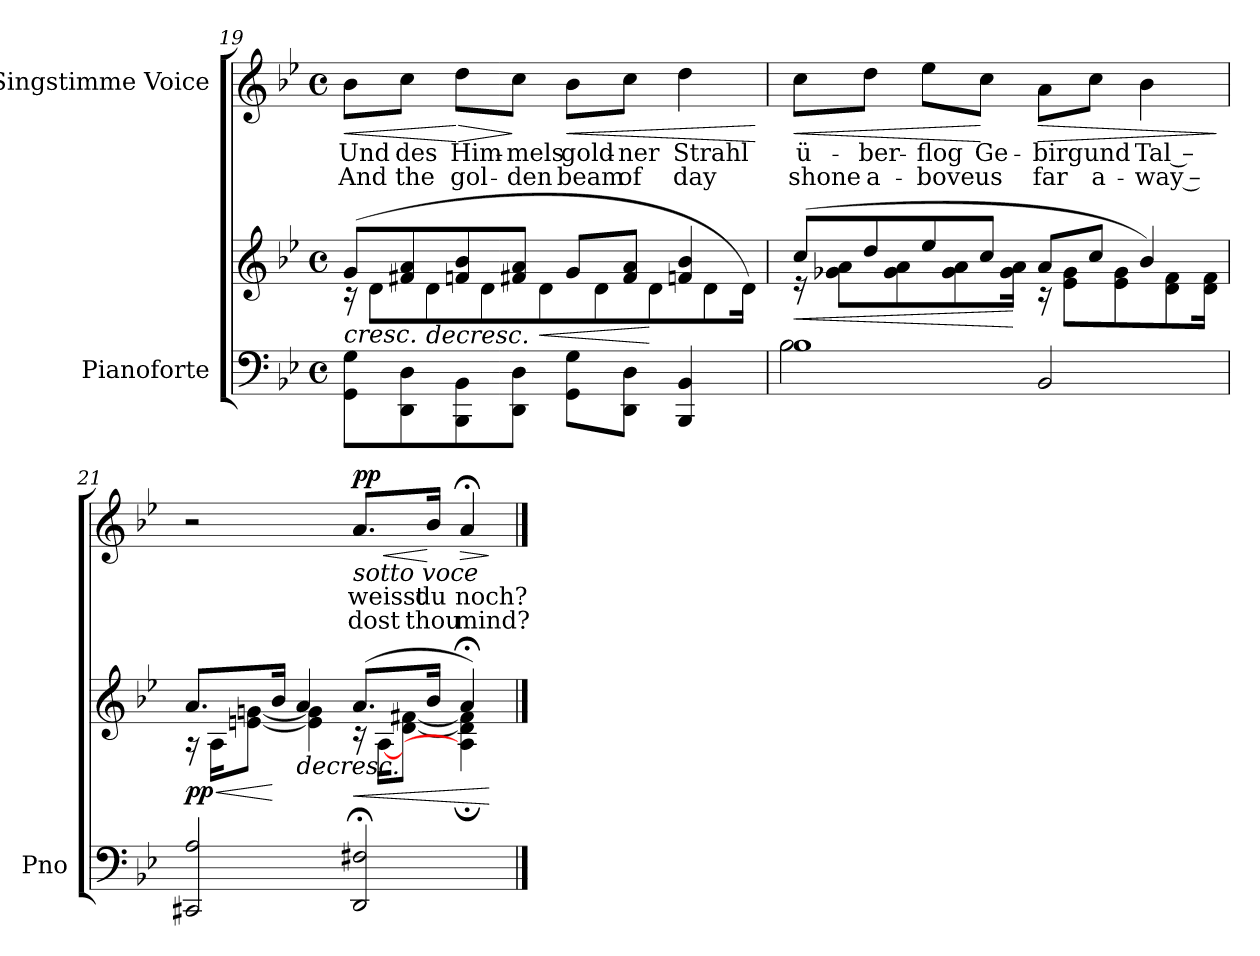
**kern	**kern	**dynam	**kern	**text	**text	**dynam
*part2	*part2	*part2	*part1	*part1	*part1	*part1
*staff3	*staff2	*staff2/3	*staff1	*staff1	*staff1	*staff1
*I"Pianoforte	*	*	*I"Singstimme Voice	*	*	*
*I'Pno	*	*	*	*	*	*
!!LO:LB:g=z
*clefF4	*clefG2	*	*clefG2	*	*	*
*k[b-e-]	*k[b-e-]	*	*k[b-e-]	*	*	*
*M4/4	*M4/4	*	*M4/4	*	*	*
*met(c)	*met(c)	*	*met(c)	*	*	*
=19	=19	=19	=19	=19	=19	=19
!	!	!LO:HP:b	!	!LO:LY:b	!LO:LY:b	!LO:HP:b
*	*^	*	*	*	*	*
8GG\ 8G\L	(8g/L	16r	<	8b-\L	Und	And	<
.	.	8d\L	.	.	.	.	.
!	!	!	!	!	!LO:LY:b	!LO:LY:b	!
8DD\ 8D\	8f#X/ 8a/	.	.	8cc\J	des	the	.
!	!	!	!LO:HP:b	!	!	!	!
.	.	8d\	>	.	.	.	.
!	!	!	!	!	!LO:LY:b	!LO:LY:b	!LO:HP:n=1:b
8BBB-\ 8BB-\	8fn/ 8b-/	.	.	8dd\L	Him-	gol-	[ >
.	.	8d\	.	.	.	.	.
!	!	!	!	!	!LO:LY:b	!LO:LY:b	!
8DD\ 8D\J	8f#X/ 8a/J	.	.	8cc\J	-mels	-den	]
!	!	!	!LO:HP:b	!	!	!	!
.	.	8d\	<	.	.	.	.
!	!	!	!	!	!LO:LY:b	!LO:LY:b	!LO:HP:b
8GG\ 8G\L	8g/L	.	.	8b-\L	gold-	beam	<
.	.	8d\	.	.	.	.	.
!	!	!	!	!	!LO:LY:b	!LO:LY:b	!
8DD\ 8D\J	8f#/ 8a/J	.	.	8cc\J	-ner	of	.
.	.	8d\	[	.	.	.	.
!	!	!	!	!	!LO:LY:b	!LO:LY:b	!
4BBB-/ 4BB-/	4fn/ 4b-/	.	.	4dd\	Strahl	day	.
.	.	8d\	.	.	.	.	.
.	.	16d\Jk)	.	.	.	.	.
*	*v	*v	*	*	*	*	*
.	.	.	.	.	.	[
=20	=20	=20	=20	=20	=20	=20
*^	*	*	*	*	*	*
!	!	!	!LO:HP:b	!	!LO:LY:b	!LO:LY:b	!LO:HP:b
*	*	*^	*	*	*	*	*
1B-	2B-\	(8cc/L	16r	<	8cc\L	ü-	shone	<
.	.	.	8g-X\ 8a\L	.	.	.	.	.
!	!	!	!	!	!	!LO:LY:b	!LO:LY:b	!
.	.	8dd/	.	.	8dd\J	-ber-	a-	.
.	.	.	8g-\ 8a\	.	.	.	.	.
!	!	!	!	!	!	!LO:LY:b	!LO:LY:b	!
.	.	8ee-/	.	.	8ee-\L	-flog	-bove	.
.	.	.	8g-\ 8a\	.	.	.	.	.
!	!	!	!	!	!	!LO:LY:b	!LO:LY:b	!
.	.	8cc/J	.	.	8cc\J	Ge-	us	[
.	.	.	16g-\ 16a\Jk	[	.	.	.	.
!	!	!	!	!	!	!LO:LY:b	!LO:LY:b	!LO:HP:b
.	2BB-/	8a/L	16r	.	8a\L	-birg	far	>
.	.	.	8e-\ 8g-\L	.	.	.	.	.
!	!	!	!	!	!	!LO:LY:b	!LO:LY:b	!
.	.	8cc/J	.	.	8cc\J	und	a-	.
.	.	.	8e-\ 8g-\	.	.	.	.	.
!	!	!	!	!	!	!LO:LY:b	!LO:LY:b	!
.	.	4b-/)	.	.	4b-\	Tal –	-way –	.
.	.	.	8d\ 8f\	.	.	.	.	.
.	.	.	16d\ 16f\Jk	.	.	.	.	.
*v	*v	*	*	*	*	*	*	*
*	*v	*v	*	*	*	*	*
.	.	]	.	.	.	]
=21	=21	=21	=21	=21	=21	=21
!	!	!LO:HP:b	!	!	!	!
*	*^	*	*	*	*	*
!	!	!	!LO:DY:n=1:b	!	!	!	!
2CC#X/ 2A/	8.a/L	16r	< pp	2r	.	.	.
.	.	16A\KL	.	.	.	.	.
.	.	[8en\ [8gn\J	.	.	.	.	.
.	16b-/Jk	.	[	.	.	.	.
!	!	!	!LO:HP:b	!	!	!	!
.	4a/	4e\] 4g\]	>	.	.	.	.
!	!	!	!	!LO:TX:b:i:t=sotto voce	!	!	!
!	!	!	!LO:HP:n=1:b	!	!LO:LY:b	!LO:LY:b	!LO:HP:b
!	!	!	!	!	!	!	!LO:DY:n=1:a
2DD/; 2F#X/;	(8.a/L	16r	[ <	8.a/L	weisst	dost	< pp
.	.	[16A\KL	.	.	.	.	.
.	.	[8d\ [8f#X\J	.	.	.	.	.
!	!	!	!	!	!LO:LY:b	!LO:LY:b	!
.	16b-/Jk	.	]	16b-/Jk	du	thou	[
!	!	!	!	!	!LO:LY:b	!LO:LY:b	!LO:HP:b
.	4a;</)	4A\]; 4d\]; 4f#\];	.	4a;</	noch?	mind?	>
*	*v	*v	*	*	*	*	*
.	.	[	.	.	.	]
==	==	==	==	==	==	==
*-	*-	*-	*-	*-	*-	*-
